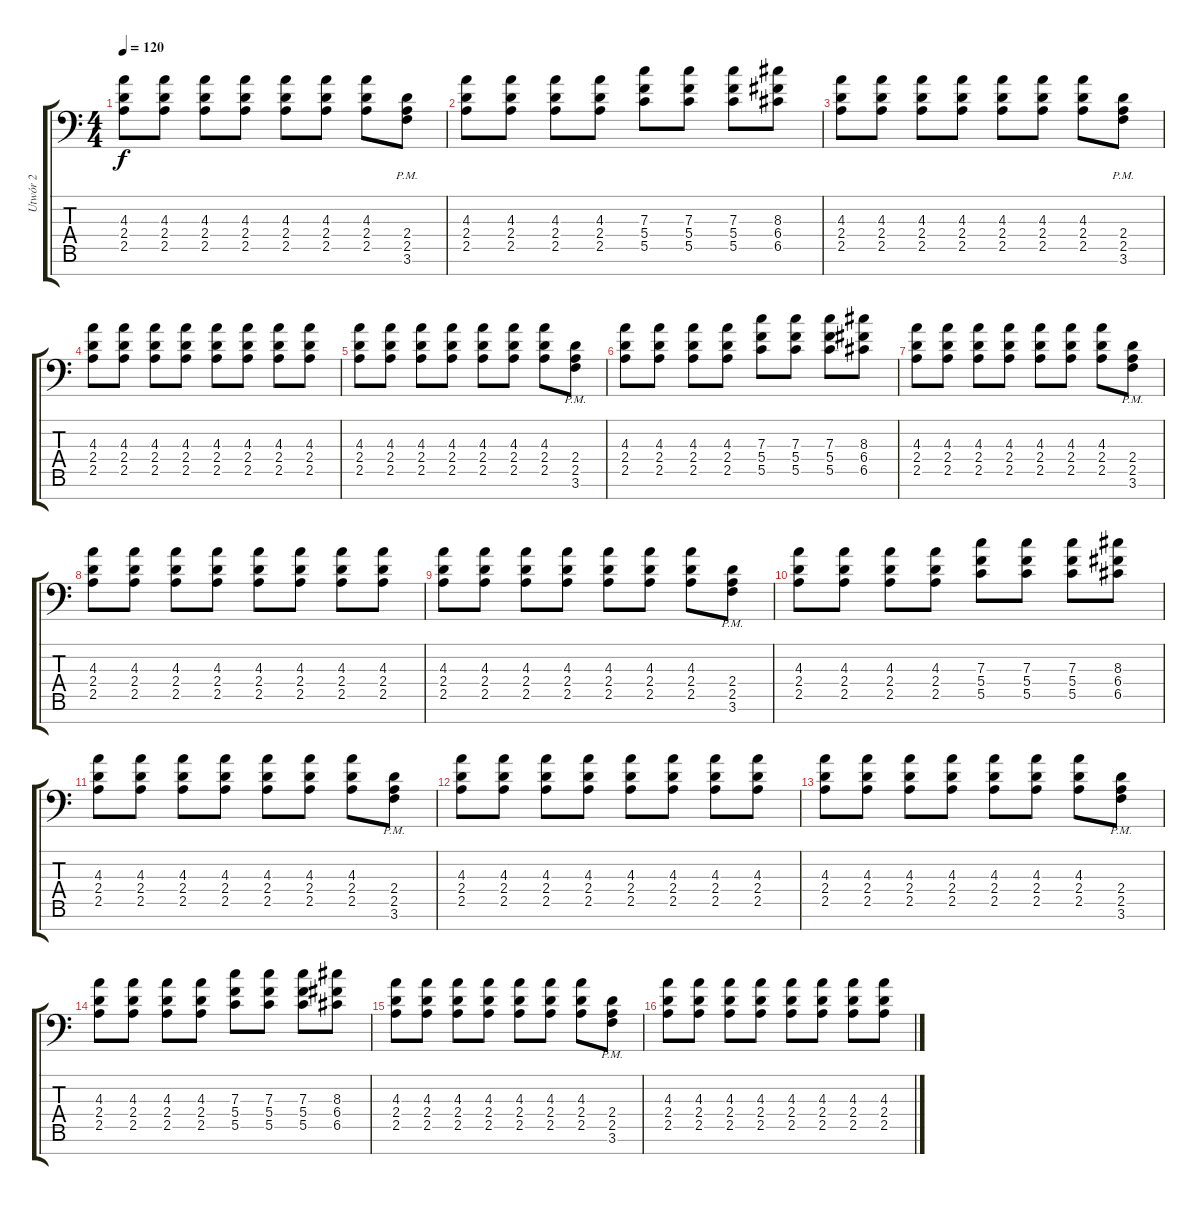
\track ("Utwór 2" "Utwór 2") {instrument distortionguitar}
\staff {score tabs}
\tuning (D4 A3 F3 C3 G2 D2 A1) {hide}
\ts (4 4)
\tempo 120
\clef f4
\ks c
(4.3 2.4 2.5).8{dy f} (4.3 2.4 2.5).8 (4.3 2.4 2.5).8 (4.3 2.4 2.5).8 (4.3 2.4 2.5).8 (4.3 2.4 2.5).8 (4.3 2.4 2.5).8 (2.4 2.5 3.6{pm}).8 |
(4.3 2.4 2.5).8 (4.3 2.4 2.5).8 (4.3 2.4 2.5).8 (4.3 2.4 2.5).8 (7.3 5.4 5.5).8 (7.3 5.4 5.5).8 (7.3 5.4 5.5).8 (8.3 6.4 6.5).8 |
(4.3 2.4 2.5).8 (4.3 2.4 2.5).8 (4.3 2.4 2.5).8 (4.3 2.4 2.5).8 (4.3 2.4 2.5).8 (4.3 2.4 2.5).8 (4.3 2.4 2.5).8 (2.4 2.5 3.6{pm}).8 |
(4.3 2.4 2.5).8 (4.3 2.4 2.5).8 (4.3 2.4 2.5).8 (4.3 2.4 2.5).8 (4.3 2.4 2.5).8 (4.3 2.4 2.5).8 (4.3 2.4 2.5).8 (4.3 2.4 2.5).8 |
(4.3 2.4 2.5).8 (4.3 2.4 2.5).8 (4.3 2.4 2.5).8 (4.3 2.4 2.5).8 (4.3 2.4 2.5).8 (4.3 2.4 2.5).8 (4.3 2.4 2.5).8 (2.4 2.5 3.6{pm}).8 |
(4.3 2.4 2.5).8 (4.3 2.4 2.5).8 (4.3 2.4 2.5).8 (4.3 2.4 2.5).8 (7.3 5.4 5.5).8 (7.3 5.4 5.5).8 (7.3 5.4 5.5).8 (8.3 6.4 6.5).8 |
(4.3 2.4 2.5).8 (4.3 2.4 2.5).8 (4.3 2.4 2.5).8 (4.3 2.4 2.5).8 (4.3 2.4 2.5).8 (4.3 2.4 2.5).8 (4.3 2.4 2.5).8 (2.4 2.5 3.6{pm}).8 |
(4.3 2.4 2.5).8 (4.3 2.4 2.5).8 (4.3 2.4 2.5).8 (4.3 2.4 2.5).8 (4.3 2.4 2.5).8 (4.3 2.4 2.5).8 (4.3 2.4 2.5).8 (4.3 2.4 2.5).8 |
(4.3 2.4 2.5).8 (4.3 2.4 2.5).8 (4.3 2.4 2.5).8 (4.3 2.4 2.5).8 (4.3 2.4 2.5).8 (4.3 2.4 2.5).8 (4.3 2.4 2.5).8 (2.4 2.5 3.6{pm}).8 |
(4.3 2.4 2.5).8 (4.3 2.4 2.5).8 (4.3 2.4 2.5).8 (4.3 2.4 2.5).8 (7.3 5.4 5.5).8 (7.3 5.4 5.5).8 (7.3 5.4 5.5).8 (8.3 6.4 6.5).8 |
(4.3 2.4 2.5).8 (4.3 2.4 2.5).8 (4.3 2.4 2.5).8 (4.3 2.4 2.5).8 (4.3 2.4 2.5).8 (4.3 2.4 2.5).8 (4.3 2.4 2.5).8 (2.4 2.5 3.6{pm}).8 |
(4.3 2.4 2.5).8 (4.3 2.4 2.5).8 (4.3 2.4 2.5).8 (4.3 2.4 2.5).8 (4.3 2.4 2.5).8 (4.3 2.4 2.5).8 (4.3 2.4 2.5).8 (4.3 2.4 2.5).8 |
(4.3 2.4 2.5).8 (4.3 2.4 2.5).8 (4.3 2.4 2.5).8 (4.3 2.4 2.5).8 (4.3 2.4 2.5).8 (4.3 2.4 2.5).8 (4.3 2.4 2.5).8 (2.4 2.5 3.6{pm}).8 |
(4.3 2.4 2.5).8 (4.3 2.4 2.5).8 (4.3 2.4 2.5).8 (4.3 2.4 2.5).8 (7.3 5.4 5.5).8 (7.3 5.4 5.5).8 (7.3 5.4 5.5).8 (8.3 6.4 6.5).8 |
(4.3 2.4 2.5).8 (4.3 2.4 2.5).8 (4.3 2.4 2.5).8 (4.3 2.4 2.5).8 (4.3 2.4 2.5).8 (4.3 2.4 2.5).8 (4.3 2.4 2.5).8 (2.4 2.5 3.6{pm}).8 |
(4.3 2.4 2.5).8 (4.3 2.4 2.5).8 (4.3 2.4 2.5).8 (4.3 2.4 2.5).8 (4.3 2.4 2.5).8 (4.3 2.4 2.5).8 (4.3 2.4 2.5).8 (4.3 2.4 2.5).8
